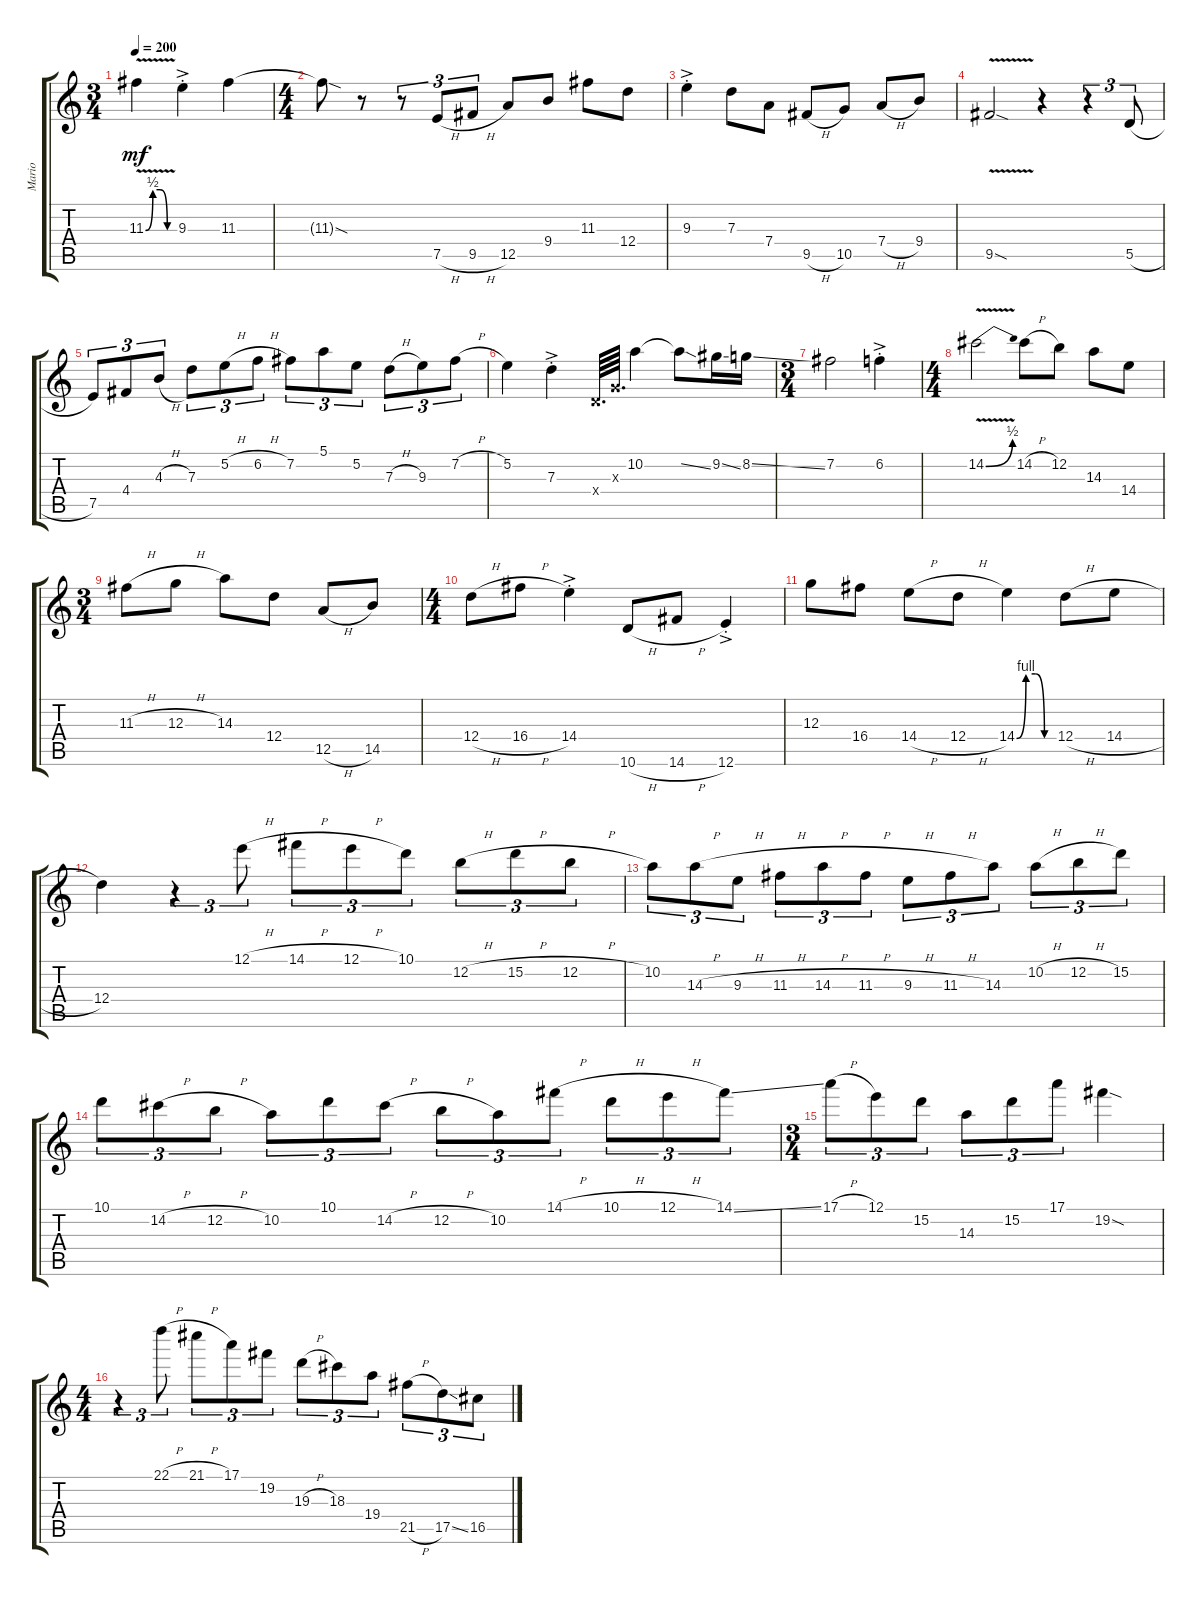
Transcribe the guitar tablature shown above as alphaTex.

\track ("Mario" "Mario") {instrument electricguitarclean}
\staff {score tabs}
\tuning (E4 B3 G3 D3 A2 E2) {hide}
\ts (3 4)
\tempo 200
\clef g2
\ks c
11.3{be (custom 0 0 15 2 30 2 45 0 60 0) v}.4{dy mf} 9.3{ac st}.4 11.3.4 |
\ts (4 4)
11.3{sod t}.8 r.8 r.8{tu (3 2)} 7.5{h}.8{tu (3 2)} 9.5{h}.8{tu (3 2)} 12.5.8 9.4.8 11.3.8 12.4.8 |
9.3{ac st}.4 7.3.8 7.4.8 9.5{h}.8 10.5.8 7.4{h}.8 9.4.8 |
9.5{v sod}.2 r.4 r.4{tu (3 2)} 5.5{h}.8{tu (3 2)} |
7.5.8{tu (3 2)} 4.4.8{tu (3 2)} 4.3{h}.8{tu (3 2)} 7.3.8{tu (3 2)} 5.2{h}.8{tu (3 2)} 6.2{h}.8{tu (3 2)} 7.2.8{tu (3 2)} 5.1.8{tu (3 2)} 5.2.8{tu (3 2)} 7.3{h}.8{tu (3 2)} 9.3.8{tu (3 2)} 7.2{h}.8{tu (3 2)} |
5.2.4 7.3{ac st}.4 0.4{x}.64{d} 0.3{x}.64{d} 10.2.4 10.2{ss t}.8 9.2{ss}.16 8.2{ss}.16 |
\ts (3 4)
7.2.2 6.2{ac st}.4 |
\ts (4 4)
14.2{be (bend 0 0 60 2) v}.2 14.2{h}.8 12.2.8 14.3.8 14.4.8 |
\ts (3 4)
11.3{h}.8 12.3{h}.8 14.3.8 12.4.8 12.5{h}.8 14.5.8 |
\ts (4 4)
12.4{h}.8 16.4{h}.8 14.4{ac st}.4 10.6{h}.8 14.6{h}.8 12.6{ac st}.4 |
12.3.8 16.4.8 14.4{h}.8 12.4{h}.8 14.4{be (custom 0 0 15 4 30 4 45 0 60 0)}.4 12.4{h}.8 14.4{h}.8 |
12.4.4 r.4{tu (3 2)} 12.1{h}.8{tu (3 2)} 14.1{h}.8{tu (3 2)} 12.1{h}.8{tu (3 2)} 10.1.8{tu (3 2)} 12.2{h}.8{tu (3 2)} 15.2{h}.8{tu (3 2)} 12.2{h}.8{tu (3 2)} |
10.2.8{tu (3 2)} 14.3{h}.8{tu (3 2)} 9.3{h}.8{tu (3 2)} 11.3{h}.8{tu (3 2)} 14.3{h}.8{tu (3 2)} 11.3{h}.8{tu (3 2)} 9.3{h}.8{tu (3 2)} 11.3{h}.8{tu (3 2)} 14.3.8{tu (3 2)} 10.2{h}.8{tu (3 2)} 12.2{h}.8{tu (3 2)} 15.2.8{tu (3 2)} |
10.1.8{tu (3 2)} 14.2{h}.8{tu (3 2)} 12.2{h}.8{tu (3 2)} 10.2.8{tu (3 2)} 10.1.8{tu (3 2)} 14.2{h}.8{tu (3 2)} 12.2{h}.8{tu (3 2)} 10.2.8{tu (3 2)} 14.1{h}.8{tu (3 2)} 10.1{h}.8{tu (3 2)} 12.1{h}.8{tu (3 2)} 14.1{ss}.8{tu (3 2)} |
\ts (3 4)
17.1{h}.8{tu (3 2)} 12.1.8{tu (3 2)} 15.2.8{tu (3 2)} 14.3.8{tu (3 2)} 15.2.8{tu (3 2)} 17.1.8{tu (3 2)} 19.2{sod}.4 |
\ts (4 4)
r.4{tu (3 2)} 22.1{h}.8{tu (3 2)} 21.1{h}.8{tu (3 2)} 17.1.8{tu (3 2)} 19.2.8{tu (3 2)} 19.3{h}.8{tu (3 2)} 18.3.8{tu (3 2)} 19.4.8{tu (3 2)} 21.5{h}.8{tu (3 2)} 17.5{ss}.8{tu (3 2)} 16.5{h}.8{tu (3 2)}
